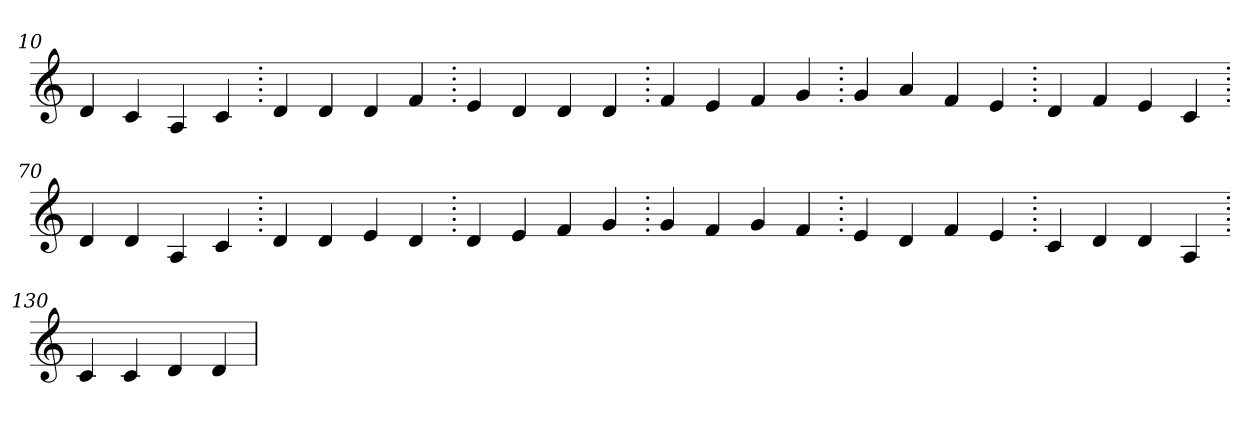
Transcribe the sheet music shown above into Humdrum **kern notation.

**kern
*part1
*staff1
*clefG2
=10.
4d
4c
4A
4c
=20.
4d
4d
4d
4f
=30.
4e
4d
4d
4d
=40.
4f
4e
4f
4g
=50.
4g
4a
4f
4e
=60.
4d
4f
4e
4c
=70.
4d
4d
4A
4c
=80.
4d
4d
4e
4d
=90.
4d
4e
4f
4g
=100.
4g
4f
4g
4f
=110.
4e
4d
4f
4e
=120.
4c
4d
4d
4A
=130.
4c
4c
4d
4d
=
*-
